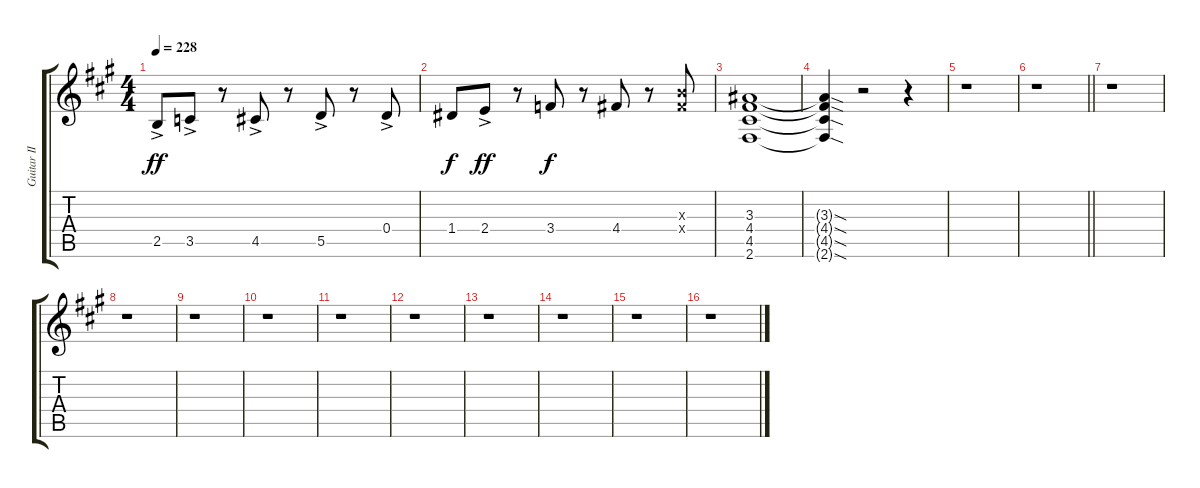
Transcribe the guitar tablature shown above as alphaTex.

\track ("Guitar II" "Guitar II") {instrument distortionguitar}
\staff {score tabs}
\tuning (E4 B3 G3 D3 A2 E2) {hide}
\ts (4 4)
\tempo 228
\clef g2
\ks a
2.5{ac}.8{dy ff} 3.5{ac}.8 r.8 4.5{ac}.8 r.8 5.5{ac}.8 r.8 0.4{ac}.8 |
1.4.8{dy f} 2.4{ac}.8{dy ff} r.8 3.4.8{dy f} r.8 4.4.8 r.8 (4.3{x} 4.4{x}).8 |
(3.3 4.4 4.5 2.6).1 |
(3.3{sod t} 4.4{sod t} 4.5{sod t} 2.6{sod t}).4 r.2 r.4 |
r.1 |
\barLineRight lightlight
r.1 |
r.1 |
r.1 |
r.1 |
r.1 |
r.1 |
r.1 |
r.1 |
r.1 |
r.1 |
r.1
